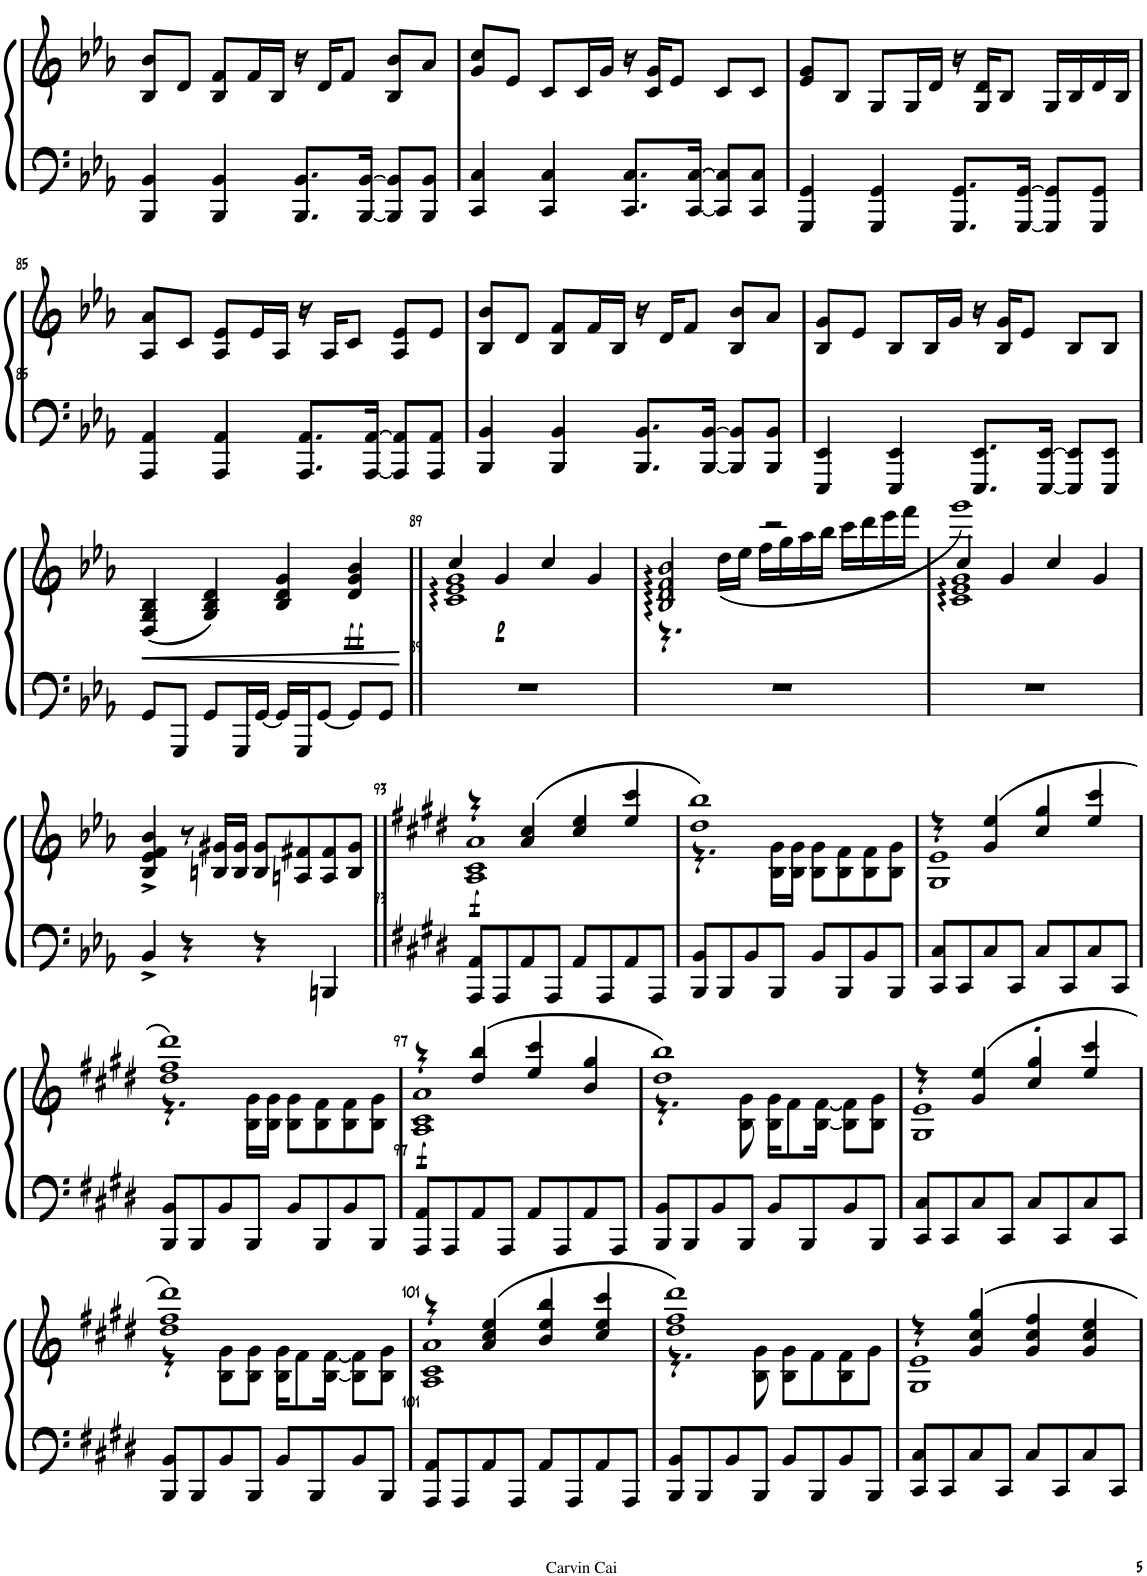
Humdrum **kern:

**kern	**kern	**dynam
*part1	*part1	*part1
*staff2	*staff1	*staff1/2
*I"Piano	*	*
*I'Pno.	*	*
!!LO:PB:g=z
*clefF4	*clefG2	*
*k[b-e-a-]	*k[b-e-a-]	*
*M4/4	*M4/4	*
=82	=82	=82
4BBB-/ 4BB-/	8B-/ 8b-/L	.
.	8d/J	.
4BBB-/ 4BB-/	8B-/ 8f/L	.
.	16f/L	.
.	16B-/JJ	.
8.BBB-/ 8.BB-/L	16r	.
.	16d/KL	.
.	8f/J	.
[16BBB-/ [16BB-/Jk	.	.
8BBB-/] 8BB-/]L	8B-/ 8b-/L	.
8BBB-/ 8BB-/J	8a-/J	.
=83	=83	=83
4CC/ 4C/	8g/ 8cc/L	.
.	8e-/J	.
4CC/ 4C/	8c/L	.
.	16c/L	.
.	16g/JJ	.
8.CC/ 8.C/L	16r	.
.	16c/ 16g/KL	.
.	8e-/J	.
[16CC/ [16C/Jk	.	.
8CC/] 8C/]L	8c/L	.
8CC/ 8C/J	8c/J	.
=84	=84	=84
4GGG/ 4GG/	8e-/ 8g/L	.
.	8B-/J	.
4GGG/ 4GG/	8G/L	.
.	16G/L	.
.	16d/JJ	.
8.GGG/ 8.GG/L	16r	.
.	16G/ 16d/KL	.
.	8B-/J	.
[16GGG/ [16GG/Jk	.	.
8GGG/] 8GG/]L	16G/LL	.
.	16B-/	.
8GGG/ 8GG/J	16d/	.
.	16B-/JJ	.
!!LO:LB:g=z
=85	=85	=85
4AAA-/ 4AA-/	8A-/ 8a-/L	.
.	8c/J	.
4AAA-/ 4AA-/	8A-/ 8e-/L	.
.	16e-/L	.
.	16A-/JJ	.
8.AAA-/ 8.AA-/L	16r	.
.	16A-/KL	.
.	8c/J	.
[16AAA-/ [16AA-/Jk	.	.
8AAA-/] 8AA-/]L	8A-/ 8e-/L	.
8AAA-/ 8AA-/J	8e-/J	.
=86	=86	=86
4BBB-/ 4BB-/	8B-/ 8b-/L	.
.	8d/J	.
4BBB-/ 4BB-/	8B-/ 8f/L	.
.	16f/L	.
.	16B-/JJ	.
8.BBB-/ 8.BB-/L	16r	.
.	16d/KL	.
.	8f/J	.
[16BBB-/ [16BB-/Jk	.	.
8BBB-/] 8BB-/]L	8B-/ 8b-/L	.
8BBB-/ 8BB-/J	8a-/J	.
=87	=87	=87
4EEE-/ 4EE-/	8B-/ 8g/L	.
.	8e-/J	.
4EEE-/ 4EE-/	8B-/L	.
.	16B-/L	.
.	16g/JJ	.
8.EEE-/ 8.EE-/L	16r	.
.	16B-/ 16g/KL	.
.	8e-/J	.
[16EEE-/ [16EE-/Jk	.	.
8EEE-/] 8EE-/]L	8B-/L	.
8EEE-/ 8EE-/J	8B-/J	.
!!LO:LB:g=z
=88	=88	=88
!	!	!LO:HP:b
8GG/L	(4D/ 4G/ 4B-/	<
8GGG/J	.	.
8GG/L	4G/ 4B-/ 4d/)	.
16GGG/L	.	.
[16GG/JJ	.	.
16GG/LL]	4B-/ 4d/ 4g/	.
16GGG/J	.	.
[8GG/J	.	.
!	!	!LO:DY:b
8GG/L]	4d/ 4g/ 4b-/	ff
8GG/J	.	.
.	.	[
=89||	=89||	=89||
*	*^	*
1r	4cc/	1c 1e- 1g	.
!	!	!	!LO:DY:b
.	4g/	.	p
.	4cc/	.	.
.	4g/	.	.
=90	=90	=90	=90
1r	2B-/ 2d/ 2f/ 2b-/	4.r	.
.	.	(16dd\LL	.
.	.	16ee-\JJ	.
.	2r	16ff\LL	.
.	.	16gg\	.
.	.	16aa-\	.
.	.	16bb-\JJ	.
.	.	16ccc\LL	.
.	.	16ddd\	.
.	.	16eee-\	.
.	.	16fff\JJ	.
=91	=91	=91	=91
*	*	*^	*
1r	4cc/	1ggg)	1c 1e- 1g	.
.	4g/	.	.	.
.	4cc/	.	.	.
.	4g/	.	.	.
*	*v	*v	*v	*
!!LO:LB:g=z
=92	=92	=92
4BB-^/	4B-/^ 4e-/^ 4f/^ 4b-/^	.
4r	8r	.
.	16Bn/ 16g#X/LL	.
.	16B/ 16g#/JJ	.
4r	8B/ 8g#/L	.
.	8An/ 8f#X/	.
4BBBn/	8A/ 8f#/	.
.	8B/ 8g#/J	.
=93||	=93||	=93||
*k[f#c#g#d#]	*k[f#c#g#d#]	*
*	*^	*
!	!	!	!LO:DY:b
8AAA/ 8AA/L	4r	1A 1c# 1a	f
8AAA/	.	.	.
8AA/	(4a/ 4cc#/	.	.
8AAA/J	.	.	.
8AA/L	4cc#/ 4ee/	.	.
8AAA/	.	.	.
8AA/	4ee/ 4ccc#/	.	.
8AAA/J	.	.	.
=94	=94	=94	=94
8BBB/ 8BB/L	1dd# 1bb)	4.r	.
8BBB/	.	.	.
8BB/	.	.	.
8BBB/J	.	16B\ 16g#\LL	.
.	.	16B\ 16g#\JJ	.
8BB/L	.	8B\ 8g#\L	.
8BBB/	.	8B\ 8f#\	.
8BB/	.	8B\ 8f#\	.
8BBB/J	.	8B\ 8g#\J	.
=95	=95	=95	=95
8CC#/ 8C#/L	4r	1G# 1e	.
8CC#/	.	.	.
8C#/	(4g#/ 4ee/	.	.
8CC#/J	.	.	.
8C#/L	4cc#/ 4gg#/	.	.
8CC#/	.	.	.
8C#/	4ee/ 4ccc#/	.	.
8CC#/J	.	.	.
!!LO:LB:g=z	!!
=96	=96	=96	=96
8BBB/ 8BB/L	1dd# 1ff# 1ddd#)	4.r	.
8BBB/	.	.	.
8BB/	.	.	.
8BBB/J	.	16B\ 16g#\LL	.
.	.	16B\ 16g#\JJ	.
8BB/L	.	8B\ 8g#\L	.
8BBB/	.	8B\ 8f#\	.
8BB/	.	8B\ 8f#\	.
8BBB/J	.	8B\ 8g#\J	.
=97	=97	=97	=97
!	!	!	!LO:DY:b
8AAA/ 8AA/L	4r	1A 1c# 1a	f
8AAA/	.	.	.
8AA/	(4dd#/ 4bb/	.	.
8AAA/J	.	.	.
8AA/L	4ee/ 4ccc#/	.	.
8AAA/	.	.	.
8AA/	4b/ 4gg#/	.	.
8AAA/J	.	.	.
=98	=98	=98	=98
8BBB/ 8BB/L	1dd# 1bb)	4.r	.
8BBB/	.	.	.
8BB/	.	.	.
8BBB/J	.	8B\ 8g#\	.
8BB/L	.	16B\ 16g#\KL	.
.	.	8f#\	.
8BBB/	.	.	.
.	.	[16B\ [16f#\Jk	.
8BB/	.	8B\] 8f#\]L	.
8BBB/J	.	8B\ 8g#\J	.
=99	=99	=99	=99
8CC#/ 8C#/L	4r	1G# 1e	.
8CC#/	.	.	.
8C#/	(4g#/ 4ee/	.	.
8CC#/J	.	.	.
8C#/L	4cc#/' 4gg#/'	.	.
8CC#/	.	.	.
8C#/	4ee/ 4ccc#/	.	.
8CC#/J	.	.	.
!!LO:LB:g=z	!!
=100	=100	=100	=100
8BBB/ 8BB/L	1dd# 1ff# 1ddd#)	4r	.
8BBB/	.	.	.
8BB/	.	8B\ 8g#\L	.
8BBB/J	.	8B\ 8g#\J	.
8BB/L	.	16B\ 16g#\KL	.
.	.	8f#\	.
8BBB/	.	.	.
.	.	[16B\ [16f#\Jk	.
8BB/	.	8B\] 8f#\]L	.
8BBB/J	.	8B\ 8g#\J	.
=101	=101	=101	=101
8AAA/ 8AA/L	4r	1A 1c# 1a	.
8AAA/	.	.	.
8AA/	(4a/ 4cc#/ 4ee/	.	.
8AAA/J	.	.	.
8AA/L	4b/ 4ee/ 4bb/	.	.
8AAA/	.	.	.
8AA/	4cc#/ 4ee/ 4ccc#/	.	.
8AAA/J	.	.	.
=102	=102	=102	=102
8BBB/ 8BB/L	1dd# 1ff# 1ddd#)	4.r	.
8BBB/	.	.	.
8BB/	.	.	.
8BBB/J	.	8B\ 8g#\	.
8BB/L	.	8B\ 8g#\L	.
8BBB/	.	8f#\	.
8BB/	.	8B\ 8f#\	.
8BBB/J	.	8g#\J	.
=103	=103	=103	=103
8CC#/ 8C#/L	4r	1G# 1e	.
8CC#/	.	.	.
8C#/	4g#/ 4cc#/ 4gg#/	.	.
8CC#/J	.	.	.
8C#/L	4g#/ 4cc#/ 4ff#/	.	.
8CC#/	.	.	.
8C#/	4g#/ 4cc#/ 4ee/	.	.
8CC#/J	.	.	.
*	*v	*v	*
=	=	=
*-	*-	*-
